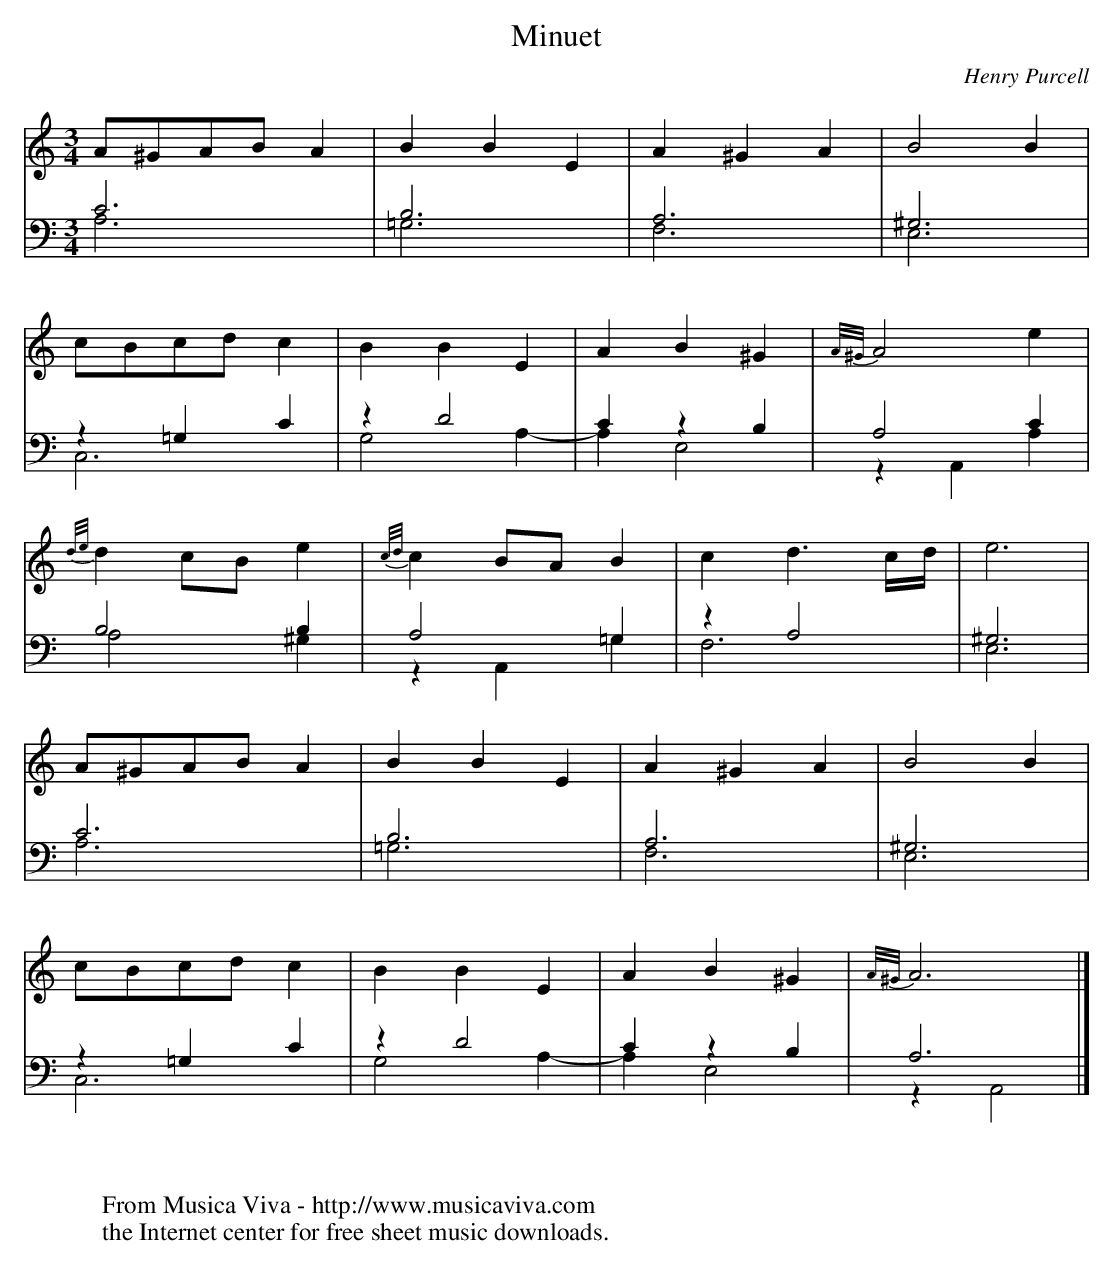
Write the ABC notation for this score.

X:1
T:Minuet
C:Henry Purcell
V:1 Program 1 6 %Harpsichord
V:2 Program 1 6 bass up %Harpsichord
V:3 Program 1 6 bass merge down %Harpsichord
M:3/4
L:1/8
K:Am
V:1
A^GABA2|B2B2E2|A2^G2A2|B4B2|
V:2
C6|B,6|A,6|^G,6|
V:3
A,6|=G,6|F,6|E,6|
V:1
cBcdc2|B2B2E2|A2B2^G2|{A/^G/}A4e2|
V:2
z2=G,2C2|z2D4|C2z2B,2|A,4C2|
V:3
C,6|G,4A,2-|A,2E,4|z2A,,2A,2|
V:1
{d/e/}d2cBe2|{c/d/}c2BAB2|c2d3c/d/|e6|
V:2
B,4B,2|A,4=G,2|z2A,4|^G,6|
V:3
A,4^G,2|z2A,,2=G,2|F,6|E,6|
V:1
A^GABA2|B2B2E2|A2^G2A2|B4B2|
V:2
C6|B,6|A,6|^G,6|
V:3
A,6|=G,6|F,6|E,6|
V:1
cBcdc2|B2B2E2|A2B2^G2|{A/^G/}A6|]
V:2
z2=G,2C2|z2D4|C2z2B,2|A,6|]
V:3
C,6|G,4A,2-|A,2E,4|z2A,,4|]
W:
W:
W:  From Musica Viva - http://www.musicaviva.com
W:  the Internet center for free sheet music downloads.
